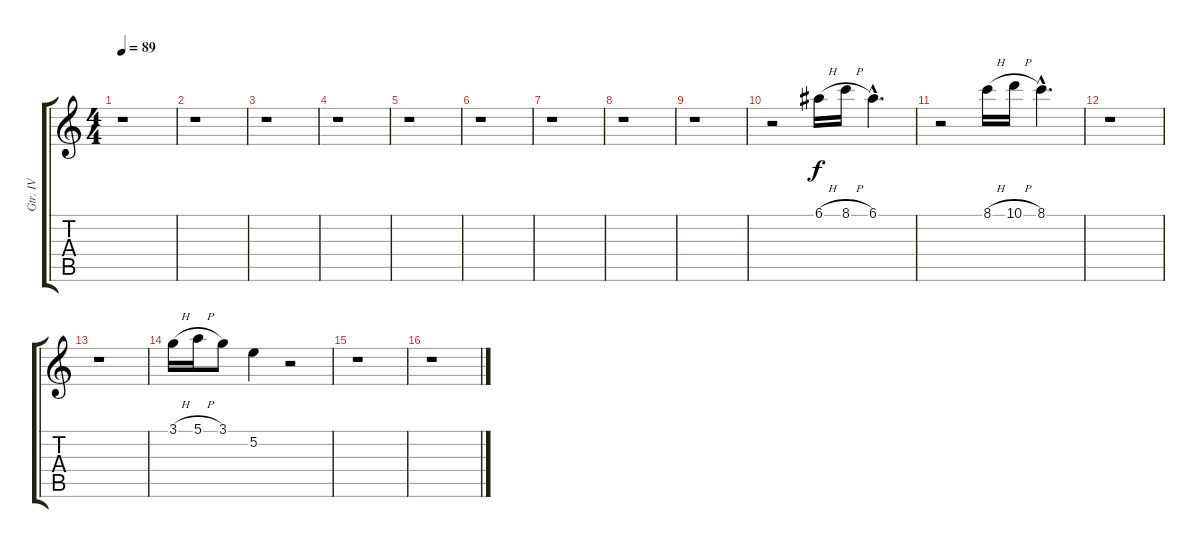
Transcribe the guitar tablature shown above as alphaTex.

\track ("Gtr. IV" "Gtr. IV") {instrument distortionguitar}
\staff {score tabs}
\tuning (E4 B3 G3 D3 A2 E2) {hide}
\ts (4 4)
\tempo 89
\clef g2
\ks c
r.1{dy f} |
r.1 |
r.1 |
r.1 |
r.1 |
r.1 |
r.1 |
r.1 |
r.1 |
r.2 6.1{h}.16 8.1{h}.16 6.1{hac}.4{d} |
r.2 8.1{h}.16 10.1{h}.16 8.1{hac}.4{d} |
r.1 |
r.1 |
3.1{h}.16 5.1{h}.16 3.1.8 5.2.4 r.2 |
r.1 |
r.1
